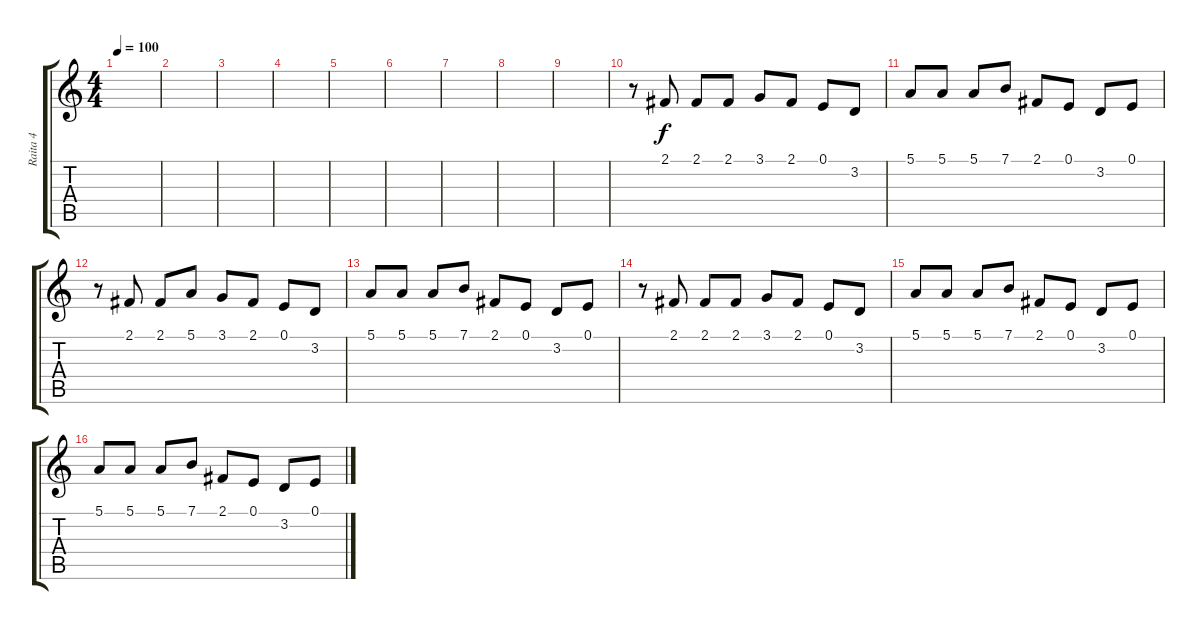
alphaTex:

\track ("Raita 4" "Raita 4") {instrument sopranosax}
\staff {score tabs}
\tuning (E4 B3 G3 D3 A2 E2) {hide}
\ts (4 4)
\tempo 100
\clef g2
\ks c
|
|
|
|
|
|
|
|
|
r.8 2.1.8 2.1.8 2.1.8 3.1.8 2.1.8 0.1.8 3.2.8 |
5.1.8 5.1.8 5.1.8 7.1.8 2.1.8 0.1.8 3.2.8 0.1.8 |
r.8 2.1.8 2.1.8 5.1.8 3.1.8 2.1.8 0.1.8 3.2.8 |
5.1.8 5.1.8 5.1.8 7.1.8 2.1.8 0.1.8 3.2.8 0.1.8 |
r.8 2.1.8 2.1.8 2.1.8 3.1.8 2.1.8 0.1.8 3.2.8 |
5.1.8 5.1.8 5.1.8 7.1.8 2.1.8 0.1.8 3.2.8 0.1.8 |
5.1.8 5.1.8 5.1.8 7.1.8 2.1.8 0.1.8 3.2.8 0.1.8
